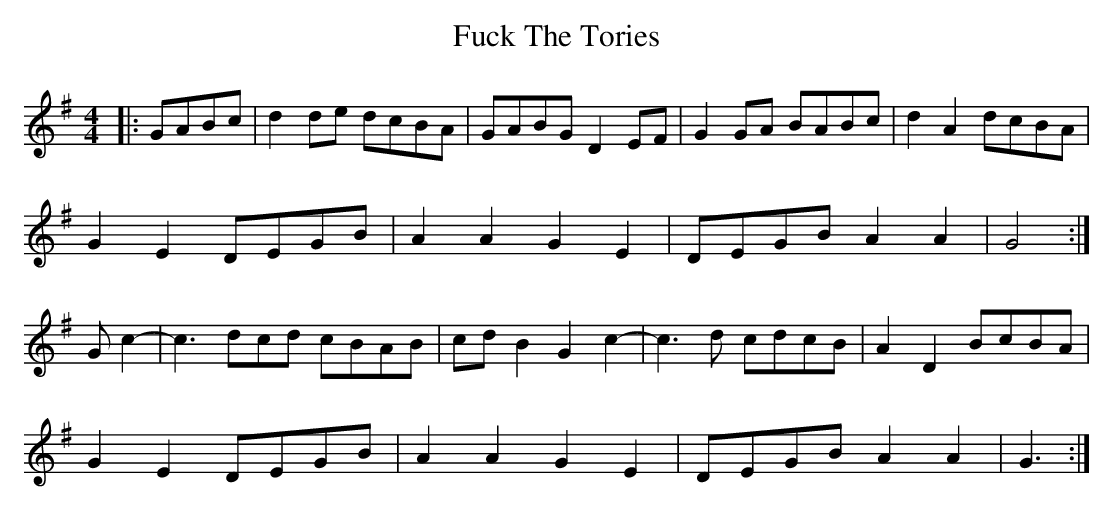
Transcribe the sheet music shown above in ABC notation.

X:1
T: Fuck The Tories
M: 4/4
L: 1/8
K: Gmaj
|:GABc|d2 de dcBA|GABG D2 EF|G2 GA BABc|d2 A2 dcBA|
G2 E2 DEGB|A2 A2 G2 E2|DEGB A2 A2|G4:|
Gc2-|c3 dcd cBAB|cd B2 G2 c2-|c3 d cdcB|A2 D2 BcBA|
G2 E2 DEGB|A2 A2 G2 E2|DEGB A2 A2|G3:|
